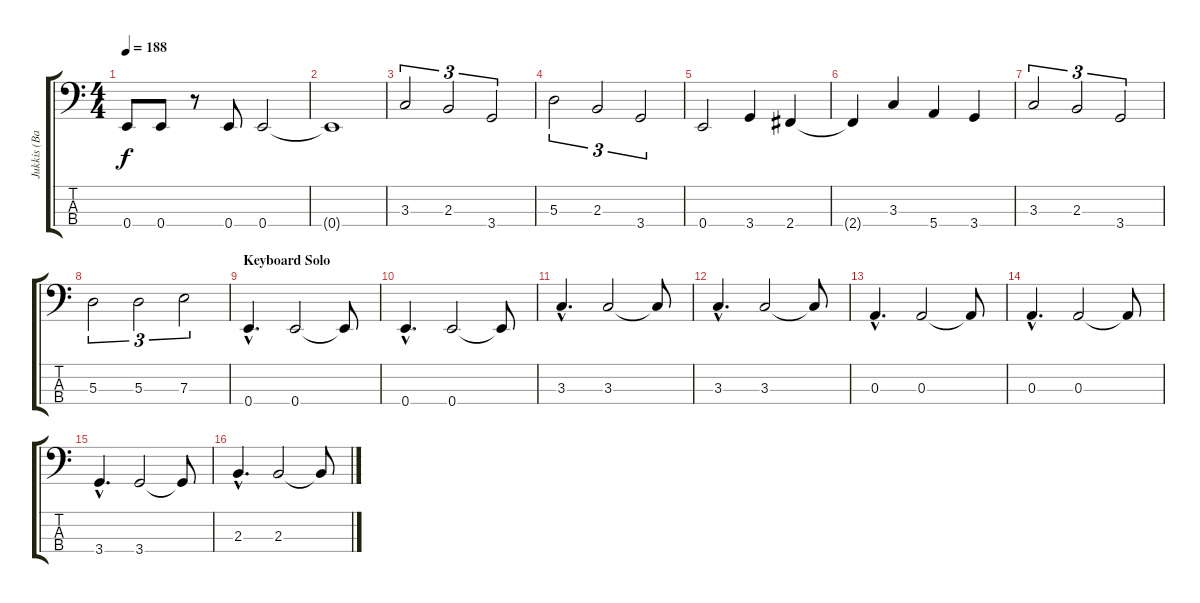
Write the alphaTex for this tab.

\track ("Jukkis (Bass)" "Jukkis (Ba") {instrument electricbassfinger}
\staff {score tabs}
\tuning (G2 D2 A1 E1) {hide}
\ts (4 4)
\tempo 188
\clef f4
\ks c
0.4.8{dy f} 0.4.8 r.8 0.4.8 0.4.2 |
0.4{t}.1 |
3.3.2{tu (3 2)} 2.3.2{tu (3 2)} 3.4.2{tu (3 2)} |
5.3.2{tu (3 2)} 2.3.2{tu (3 2)} 3.4.2{tu (3 2)} |
0.4.2 3.4.4 2.4.4 |
2.4{t}.4 3.3.4 5.4.4 3.4.4 |
3.3.2{tu (3 2)} 2.3.2{tu (3 2)} 3.4.2{tu (3 2)} |
5.3.2{tu (3 2)} 5.3.2{tu (3 2)} 7.3.2{tu (3 2)} |
\section ("" "Keyboard Solo")
0.4{hac}.4{d} 0.4.2 0.4{t}.8 |
0.4{hac}.4{d} 0.4.2 0.4{t}.8 |
3.3{hac}.4{d} 3.3.2 3.3{t}.8 |
3.3{hac}.4{d} 3.3.2 3.3{t}.8 |
0.3{hac}.4{d} 0.3.2 0.3{t}.8 |
0.3{hac}.4{d} 0.3.2 0.3{t}.8 |
3.4{hac}.4{d} 3.4.2 3.4{t}.8 |
2.3{hac}.4{d} 2.3.2 2.3{t}.8
